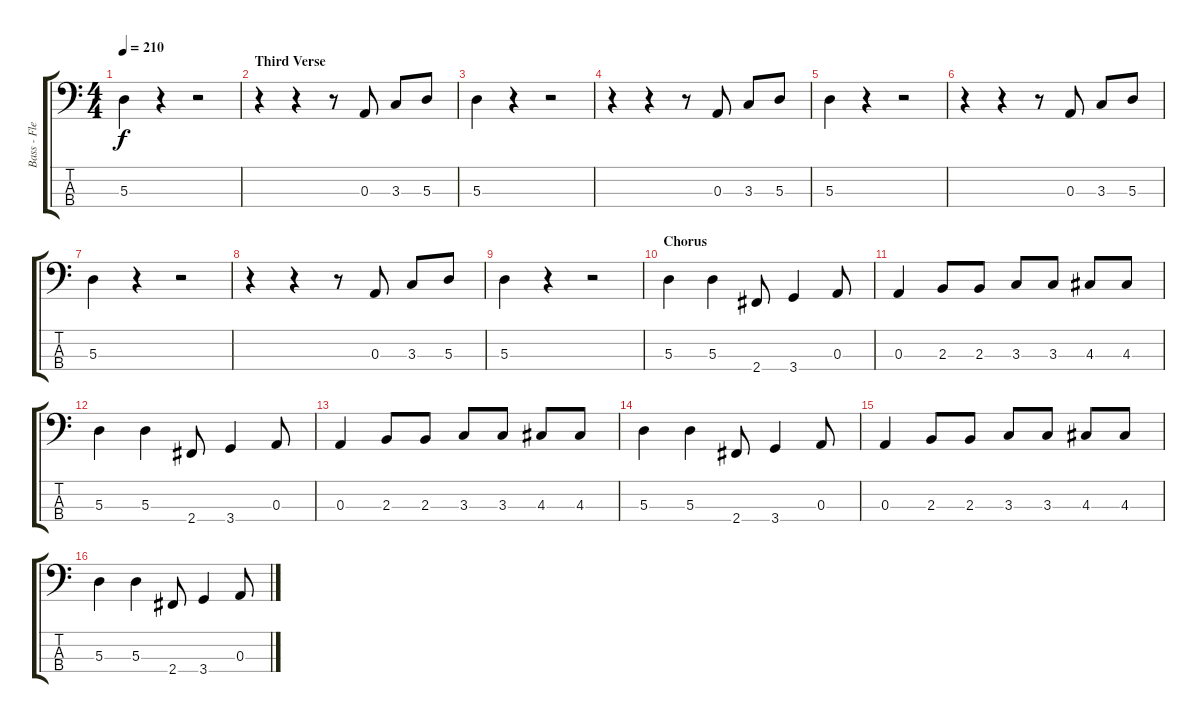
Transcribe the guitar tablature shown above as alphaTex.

\track ("Bass - Flea" "Bass - Fle") {instrument electricbassfinger}
\staff {score tabs}
\tuning (G2 D2 A1 E1) {hide}
\ts (4 4)
\tempo 210
\clef f4
\ks c
5.3.4{dy f} r.4 r.2 |
\section ("" "Third Verse")
r.4 r.4 r.8 0.3.8 3.3.8 5.3.8 |
5.3.4 r.4 r.2 |
r.4 r.4 r.8 0.3.8 3.3.8 5.3.8 |
5.3.4 r.4 r.2 |
r.4 r.4 r.8 0.3.8 3.3.8 5.3.8 |
5.3.4 r.4 r.2 |
r.4 r.4 r.8 0.3.8 3.3.8 5.3.8 |
5.3.4 r.4 r.2 |
\section ("" "Chorus")
5.3.4 5.3.4 2.4.8 3.4.4 0.3.8 |
0.3.4 2.3.8 2.3.8 3.3.8 3.3.8 4.3.8 4.3.8 |
5.3.4 5.3.4 2.4.8 3.4.4 0.3.8 |
0.3.4 2.3.8 2.3.8 3.3.8 3.3.8 4.3.8 4.3.8 |
5.3.4 5.3.4 2.4.8 3.4.4 0.3.8 |
0.3.4 2.3.8 2.3.8 3.3.8 3.3.8 4.3.8 4.3.8 |
5.3.4 5.3.4 2.4.8 3.4.4 0.3.8
